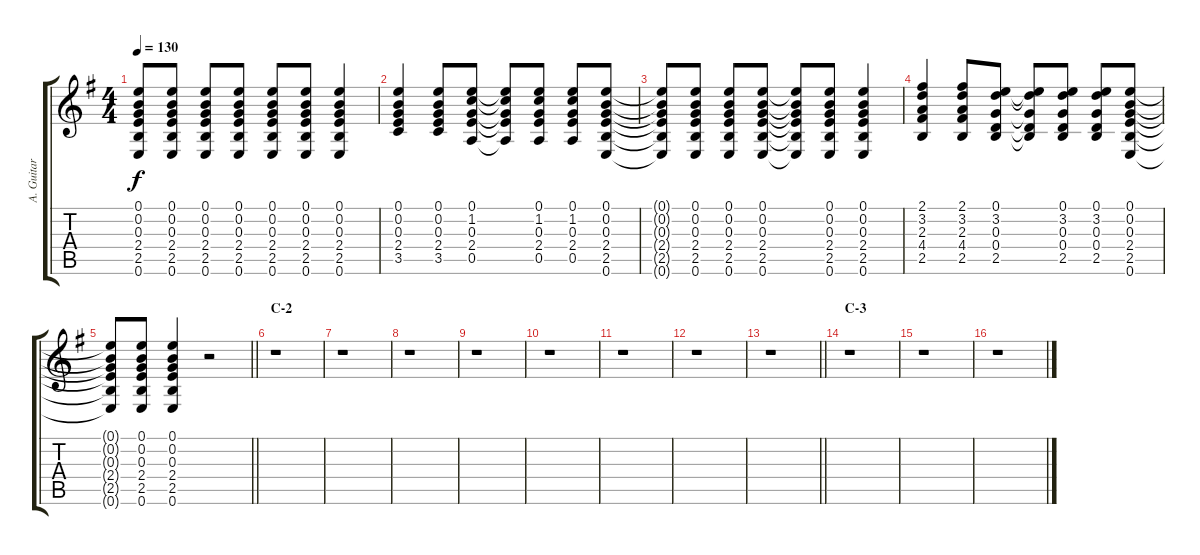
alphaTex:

\track ("A. Guitar" "A. Guitar") {instrument acousticguitarsteel}
\staff {score tabs}
\tuning (E4 B3 G3 D3 A2 E2) {hide}
\ts (4 4)
\tempo 130
\clef g2
\ks g
(0.1{t} 0.2{t} 0.3{t} 2.4{t} 2.5{t} 0.6{t}).8{dy f} (0.1 0.2 0.3 2.4 2.5 0.6).8 (0.1 0.2 0.3 2.4 2.5 0.6).8 (0.1 0.2 0.3 2.4 2.5 0.6).8 (0.1 0.2 0.3 2.4 2.5 0.6).8 (0.1 0.2 0.3 2.4 2.5 0.6).8 (0.1 0.2 0.3 2.4 2.5 0.6).4 |
(0.1 0.2 0.3 2.4 3.5).4 (0.1 0.2 0.3 2.4 3.5).8 (0.1 1.2 0.3 2.4 0.5).8 (0.1{t} 1.2{t} 0.3{t} 2.4{t} 0.5{t}).8 (0.1 1.2 0.3 2.4 0.5).8 (0.1 1.2 0.3 2.4 0.5).8 (0.1 0.2 0.3 2.4 2.5 0.6).8 |
(0.1{t} 0.2{t} 0.3{t} 2.4{t} 2.5{t} 0.6{t}).8 (0.1 0.2 0.3 2.4 2.5 0.6).8 (0.1 0.2 0.3 2.4 2.5 0.6).8 (0.1 0.2 0.3 2.4 2.5 0.6).8 (0.1{t} 0.2{t} 0.3{t} 2.4{t} 2.5{t} 0.6{t}).8 (0.1 0.2 0.3 2.4 2.5 0.6).8 (0.1 0.2 0.3 2.4 2.5 0.6).4 |
(2.1 3.2 2.3 4.4 2.5).4 (2.1 3.2 2.3 4.4 2.5).8 (0.1 3.2 0.3 0.4 2.5).8 (0.1{t} 3.2{t} 0.3{t} 0.4{t} 2.5{t}).8 (0.1 3.2 0.3 0.4 2.5).8 (0.1 3.2 0.3 0.4 2.5).8 (0.1 0.2 0.3 2.4 2.5 0.6).8 |
\barLineRight lightlight
(0.1{t} 0.2{t} 0.3{t} 2.4{t} 2.5{t} 0.6{t}).8 (0.1 0.2 0.3 2.4 2.5 0.6).8 (0.1 0.2 0.3 2.4 2.5 0.6).4 r.2 |
\section ("" "C-2")
r.1 |
r.1 |
r.1 |
r.1 |
r.1 |
r.1 |
r.1 |
\barLineRight lightlight
r.1 |
\section ("" "C-3")
r.1 |
r.1 |
r.1
